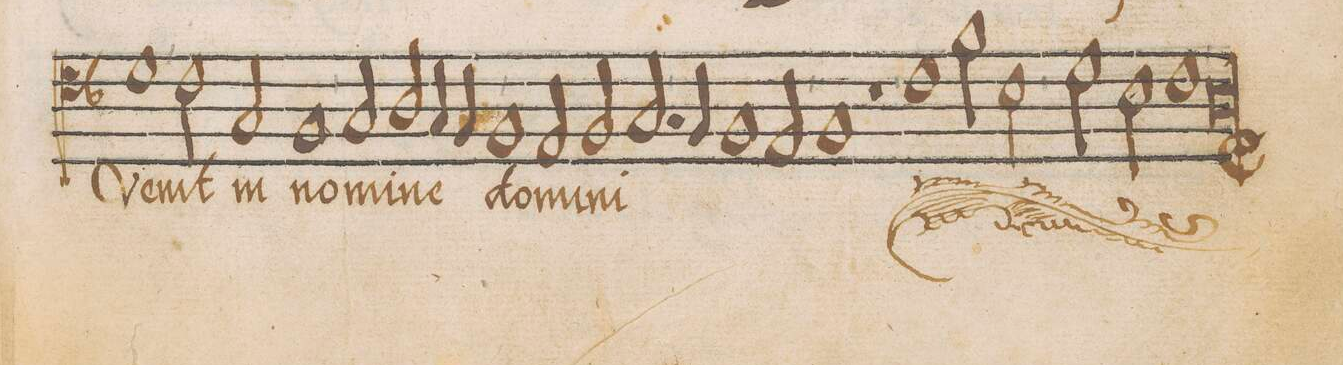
**kern	**text
*I"ALTVS	*
*clefC4	*
*k[b-]	*
*met()	*
*M2/1	*
1d	Ve-
=45-	=45-
2c\	-nit
2G/	in
1F	no-
=46-	=46-
2G/	-mi-
2A/	-ne
4G/	.
4F/	.
1F	do-
=47-	=47-
2E/	-mi-
2F/	-ni
2.G/	.
=48-	=48-
4F/	.
1F	.
2E/	.
=49-	=49-
1F	.
1r	.
*	*ij
=50-	=50-
1c	in
2f\	no-
2B-\	-mi-
=51-	=51-
2d\	-ne
2B-\	do-
1c	-mi-
=52-	=52-
0A;<	-ni
*	*Xij
==	==
*-	*-
